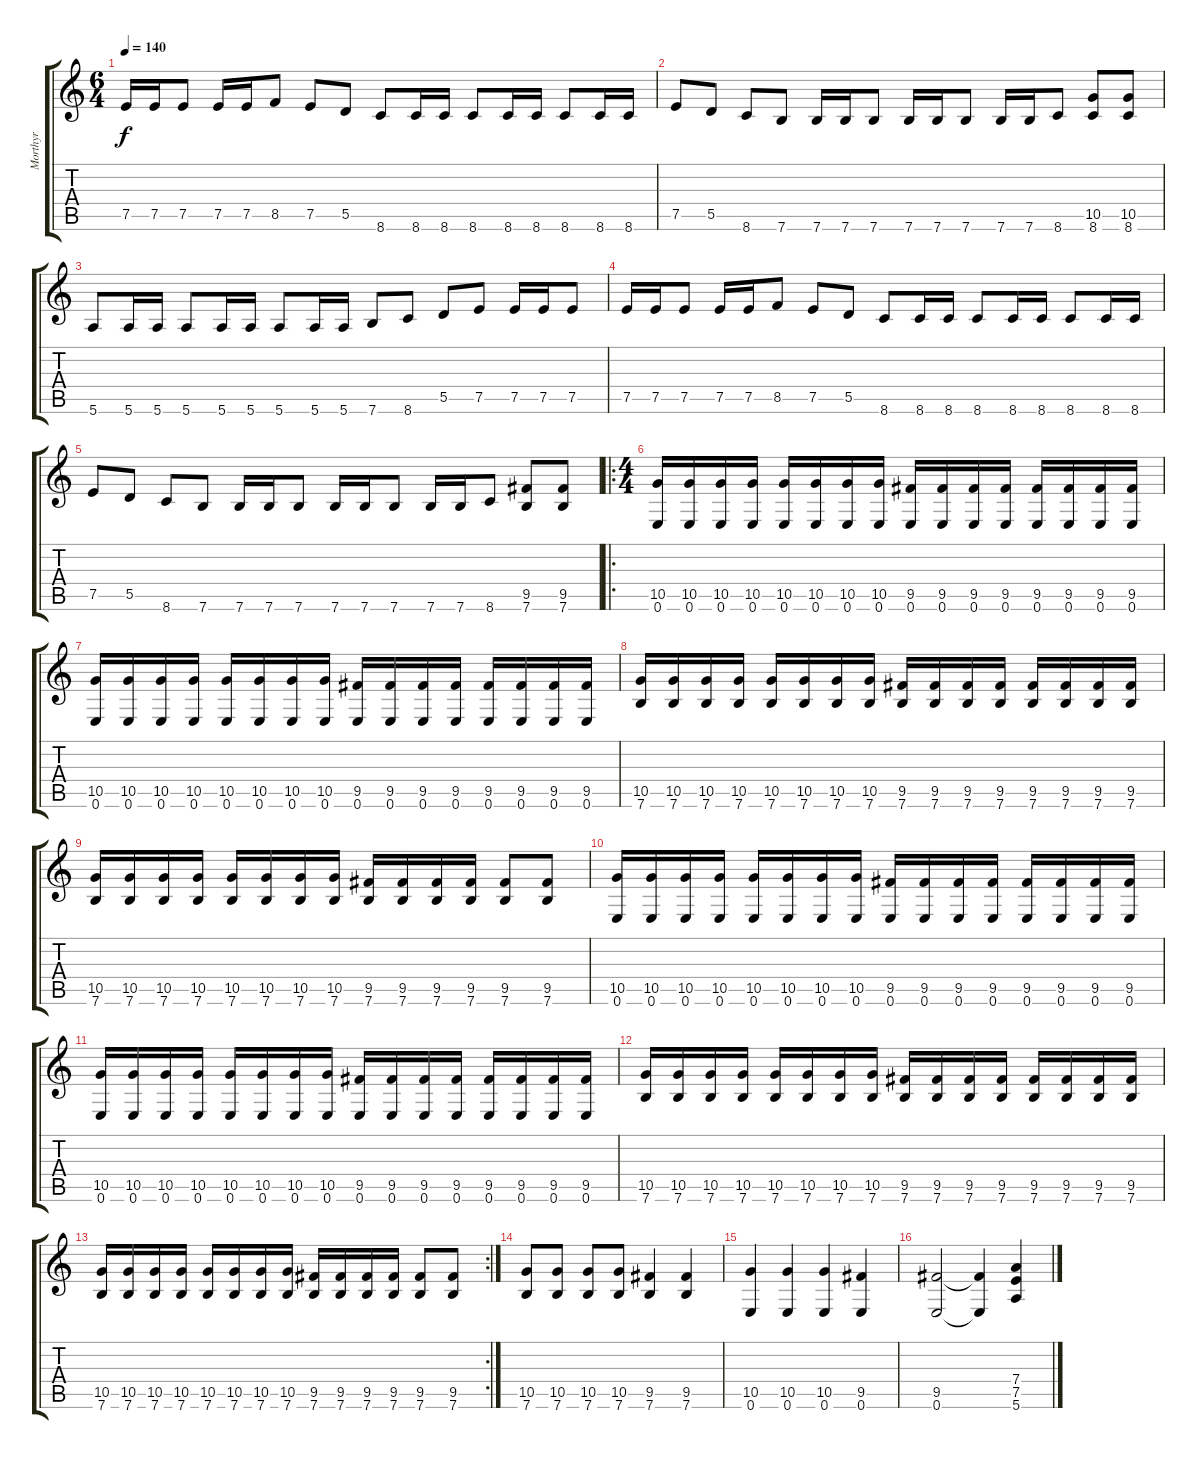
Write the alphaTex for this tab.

\track ("Morthyr" "Morthyr") {instrument distortionguitar}
\staff {score tabs}
\tuning (E4 B3 G3 D3 A2 E2) {hide}
\ts (6 4)
\tempo 140
\clef g2
\ks c
7.5.16{dy f} 7.5.16 7.5.8 7.5.16 7.5.16 8.5.8 7.5.8 5.5.8 8.6.8 8.6.16 8.6.16 8.6.8 8.6.16 8.6.16 8.6.8 8.6.16 8.6.16 |
7.5.8 5.5.8 8.6.8 7.6.8 7.6.16 7.6.16 7.6.8 7.6.16 7.6.16 7.6.8 7.6.16 7.6.16 8.6.8 (10.5 8.6).8 (10.5 8.6).8 |
5.6.8 5.6.16 5.6.16 5.6.8 5.6.16 5.6.16 5.6.8 5.6.16 5.6.16 7.6.8 8.6.8 5.5.8 7.5.8 7.5.16 7.5.16 7.5.8 |
7.5.16 7.5.16 7.5.8 7.5.16 7.5.16 8.5.8 7.5.8 5.5.8 8.6.8 8.6.16 8.6.16 8.6.8 8.6.16 8.6.16 8.6.8 8.6.16 8.6.16 |
7.5.8 5.5.8 8.6.8 7.6.8 7.6.16 7.6.16 7.6.8 7.6.16 7.6.16 7.6.8 7.6.16 7.6.16 8.6.8 (9.5 7.6).8 (9.5 7.6).8 |
\ro
\ts (4 4)
(10.5 0.6).16 (10.5 0.6).16 (10.5 0.6).16 (10.5 0.6).16 (10.5 0.6).16 (10.5 0.6).16 (10.5 0.6).16 (10.5 0.6).16 (9.5 0.6).16 (9.5 0.6).16 (9.5 0.6).16 (9.5 0.6).16 (9.5 0.6).16 (9.5 0.6).16 (9.5 0.6).16 (9.5 0.6).16 |
(10.5 0.6).16 (10.5 0.6).16 (10.5 0.6).16 (10.5 0.6).16 (10.5 0.6).16 (10.5 0.6).16 (10.5 0.6).16 (10.5 0.6).16 (9.5 0.6).16 (9.5 0.6).16 (9.5 0.6).16 (9.5 0.6).16 (9.5 0.6).16 (9.5 0.6).16 (9.5 0.6).16 (9.5 0.6).16 |
(10.5 7.6).16 (10.5 7.6).16 (10.5 7.6).16 (10.5 7.6).16 (10.5 7.6).16 (10.5 7.6).16 (10.5 7.6).16 (10.5 7.6).16 (9.5 7.6).16 (9.5 7.6).16 (9.5 7.6).16 (9.5 7.6).16 (9.5 7.6).16 (9.5 7.6).16 (9.5 7.6).16 (9.5 7.6).16 |
(10.5 7.6).16 (10.5 7.6).16 (10.5 7.6).16 (10.5 7.6).16 (10.5 7.6).16 (10.5 7.6).16 (10.5 7.6).16 (10.5 7.6).16 (9.5 7.6).16 (9.5 7.6).16 (9.5 7.6).16 (9.5 7.6).16 (9.5 7.6).8 (9.5 7.6).8 |
(10.5 0.6).16 (10.5 0.6).16 (10.5 0.6).16 (10.5 0.6).16 (10.5 0.6).16 (10.5 0.6).16 (10.5 0.6).16 (10.5 0.6).16 (9.5 0.6).16 (9.5 0.6).16 (9.5 0.6).16 (9.5 0.6).16 (9.5 0.6).16 (9.5 0.6).16 (9.5 0.6).16 (9.5 0.6).16 |
(10.5 0.6).16 (10.5 0.6).16 (10.5 0.6).16 (10.5 0.6).16 (10.5 0.6).16 (10.5 0.6).16 (10.5 0.6).16 (10.5 0.6).16 (9.5 0.6).16 (9.5 0.6).16 (9.5 0.6).16 (9.5 0.6).16 (9.5 0.6).16 (9.5 0.6).16 (9.5 0.6).16 (9.5 0.6).16 |
(10.5 7.6).16 (10.5 7.6).16 (10.5 7.6).16 (10.5 7.6).16 (10.5 7.6).16 (10.5 7.6).16 (10.5 7.6).16 (10.5 7.6).16 (9.5 7.6).16 (9.5 7.6).16 (9.5 7.6).16 (9.5 7.6).16 (9.5 7.6).16 (9.5 7.6).16 (9.5 7.6).16 (9.5 7.6).16 |
\rc 2
(10.5 7.6).16 (10.5 7.6).16 (10.5 7.6).16 (10.5 7.6).16 (10.5 7.6).16 (10.5 7.6).16 (10.5 7.6).16 (10.5 7.6).16 (9.5 7.6).16 (9.5 7.6).16 (9.5 7.6).16 (9.5 7.6).16 (9.5 7.6).8 (9.5 7.6).8 |
(10.5 7.6).8 (10.5 7.6).8 (10.5 7.6).8 (10.5 7.6).8 (9.5 7.6).4 (9.5 7.6).4 |
(10.5 0.6).4 (10.5 0.6).4 (10.5 0.6).4 (9.5 0.6).4 |
(9.5 0.6).2 (9.5{t} 0.6{t}).4 (7.4 7.5 5.6).4
